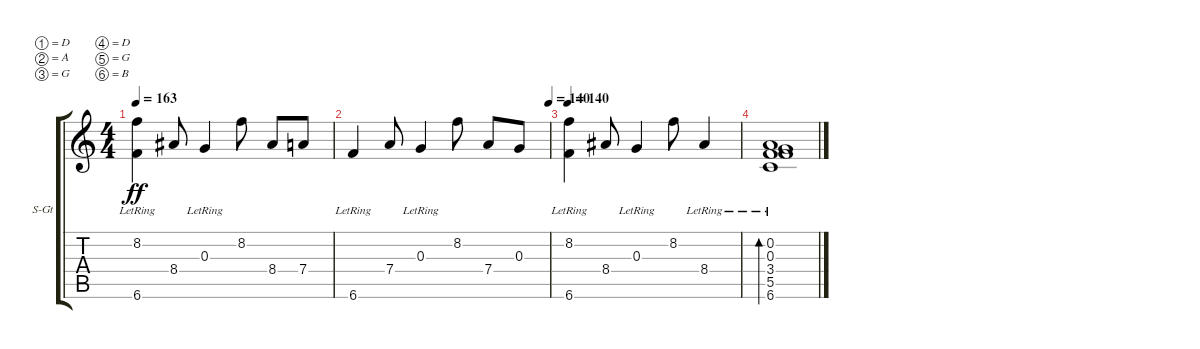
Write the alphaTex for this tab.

\bracketExtendMode groupsimilarinstruments
\firstSystemTrackNameOrientation horizontal
\otherSystemsTrackNameOrientation horizontal
\track ("Guitare" "S-Gt") {solo instrument acousticgrandpiano}
\staff {score tabs}
\tuning (D4 A3 G3 D3 G2 B2)
\displaytranspose 12
\ts (4 4)
\tempo 163
\clef g2
\ks c
(8.2 6.6{lr}).4{dy ff} 8.4.8 0.3{lr}.4 8.2.8 8.4.8 7.4.8 |
\tempo (140 1)
6.6{lr}.4 7.4.8 0.3{lr}.4 8.2.8 7.4.8 0.3.8 |
\tempo 140
(8.2 6.6{lr}).4 8.4.8 0.3{lr}.4 8.2.8 8.4{lr}.4 |
(0.2{lr} 0.3{lr} 3.4 5.5 6.6{lr}).1{bd 6}
